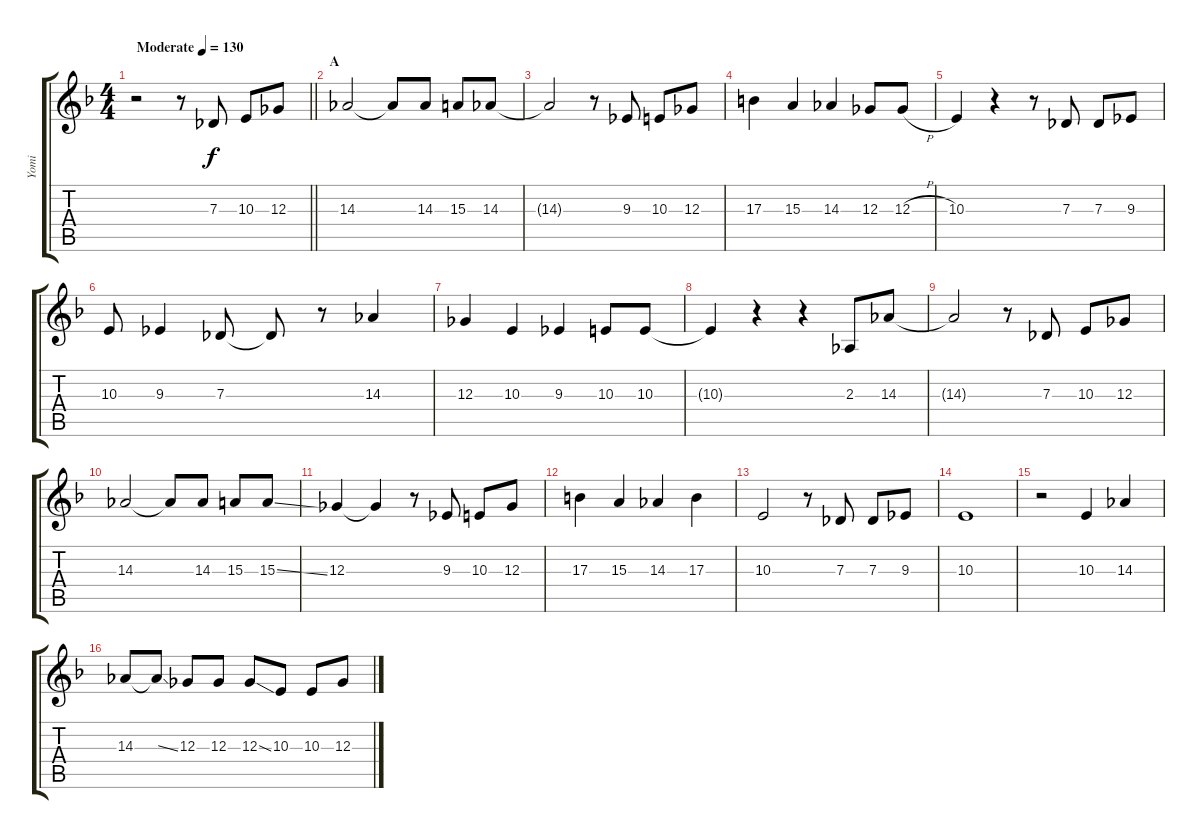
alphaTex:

\track ("Yomi" "Yomi") {instrument oboe}
\staff {score tabs}
\tuning (Eb4 Bb3 Gb3 Db3 Ab2 Eb2) {hide}
\ts (4 4)
\tempo (130 "Moderate")
\clef g2
\barLineRight lightlight
\ks f
r.2{dy f instrument oboe} r.8 7.3.8 10.3.8 12.3.8 |
\section ("" "A")
14.3.2 14.3{t}.8 14.3.8 15.3.8 14.3.8 |
14.3{t}.2 r.8 9.3.8 10.3.8 12.3.8 |
17.3.4 15.3.4 14.3.4 12.3.8 12.3{h}.8 |
10.3.4 r.4 r.8 7.3.8 7.3.8 9.3.8 |
10.3.8 9.3.4 7.3.8 7.3{t}.8 r.8 14.3.4 |
12.3.4 10.3.4 9.3.4 10.3.8 10.3.8 |
10.3{t}.4 r.4 r.4 2.3.8 14.3.8 |
14.3{t}.2 r.8 7.3.8 10.3.8 12.3.8 |
14.3.2 14.3{t}.8 14.3.8 15.3.8 15.3{ss}.8 |
12.3.4 12.3{t}.4 r.8 9.3.8 10.3.8 12.3.8 |
17.3.4 15.3.4 14.3.4 17.3.4 |
10.3.2 r.8 7.3.8 7.3.8 9.3.8 |
10.3.1 |
r.2 10.3.4 14.3.4 |
14.3.8 14.3{ss t}.8 12.3.8 12.3.8 12.3{ss}.8 10.3.8 10.3.8 12.3.8
